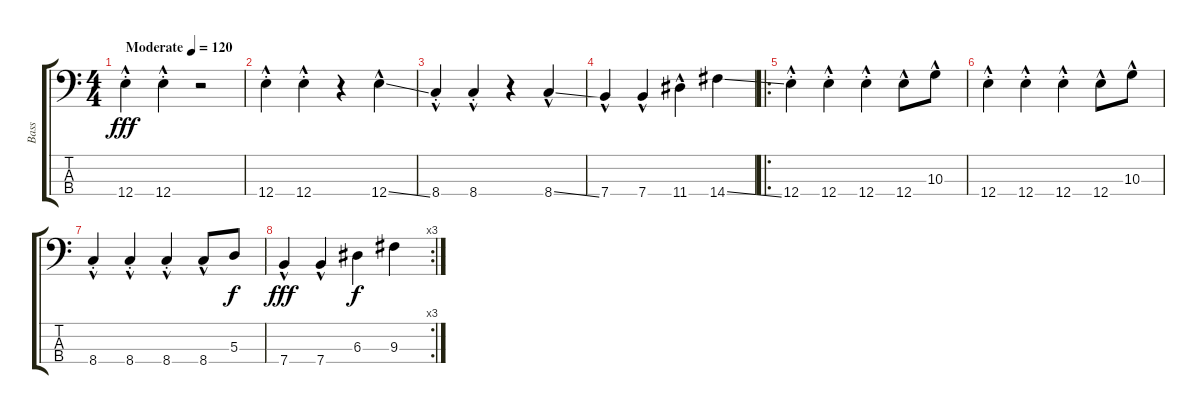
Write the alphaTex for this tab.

\track ("Bass" "Bass") {solo instrument electricbasspick}
\staff {score tabs}
\tuning (G2 D2 A1 E1) {hide}
\ts (4 4)
\tempo (120 "Moderate")
\clef f4
\ks c
12.4{hac st}.4{dy fff instrument electricbasspick} 12.4{hac st}.4 r.2 |
12.4{hac st}.4 12.4{hac st}.4 r.4 12.4{ss hac}.4 |
8.4{hac st}.4 8.4{hac st}.4 r.4 8.4{ss hac}.4 |
7.4{hac}.4 7.4{hac}.4 11.4{hac}.4 14.4{ss}.4 |
\ro
12.4{hac st}.4 12.4{hac st}.4 12.4{hac st}.4 12.4{hac}.8 10.3{hac}.8 |
12.4{hac st}.4 12.4{hac st}.4 12.4{hac st}.4 12.4{hac}.8 10.3{hac}.8 |
8.4{hac st}.4 8.4{hac st}.4 8.4{hac st}.4 8.4{hac}.8 5.3.8{dy f} |
\rc 3
7.4{hac}.4{dy fff} 7.4{hac}.4 6.3.4{dy f} 9.3.4
